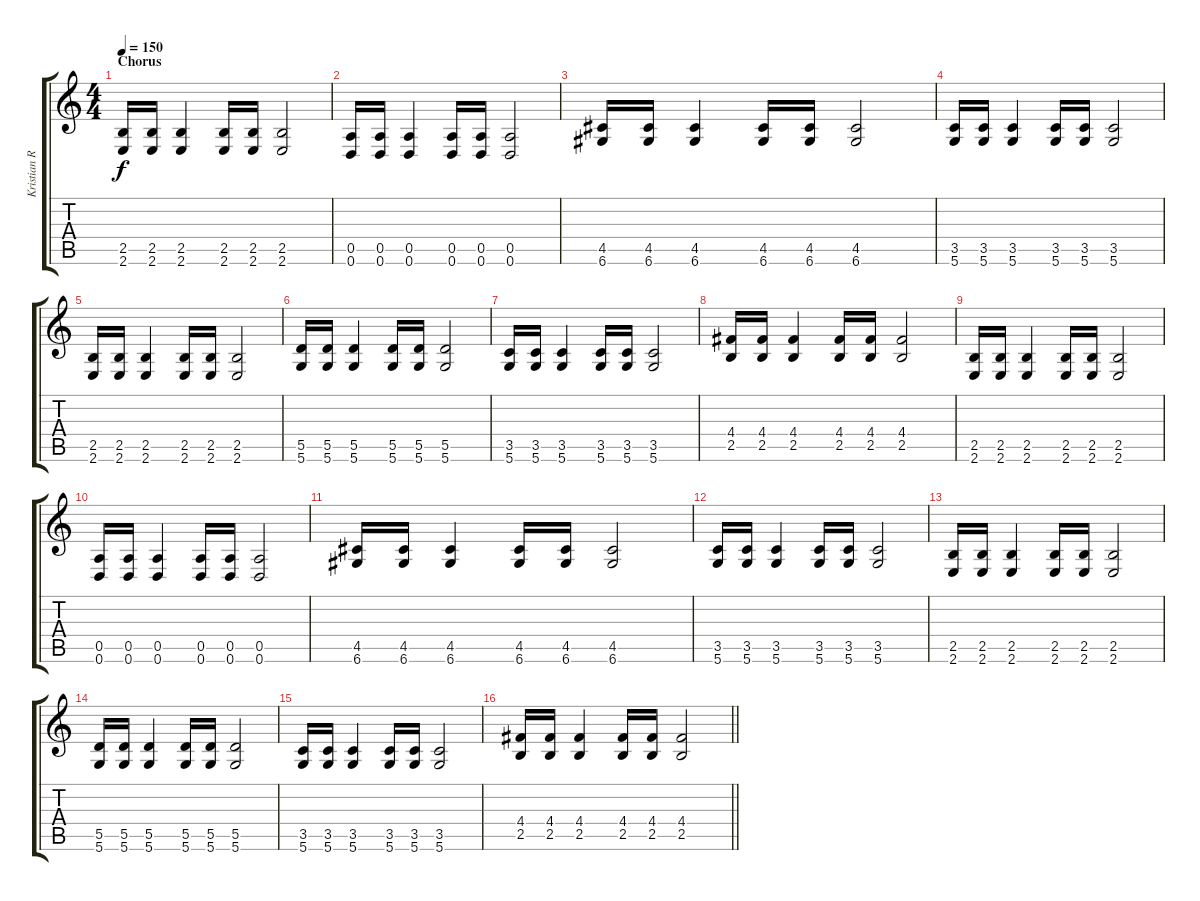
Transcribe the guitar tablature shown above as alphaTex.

\track ("Kristian Ranta" "Kristian R") {instrument distortionguitar}
\staff {score tabs}
\tuning (E4 B3 G3 D3 A2 D2) {hide}
\ts (4 4)
\section ("" "Chorus")
\tempo 150
\clef g2
\ks c
(2.5 2.6).16{dy f} (2.5 2.6).16 (2.5 2.6).4 (2.5 2.6).16 (2.5 2.6).16 (2.5 2.6).2 |
(0.5 0.6).16 (0.5 0.6).16 (0.5 0.6).4 (0.5 0.6).16 (0.5 0.6).16 (0.5 0.6).2 |
(4.5 6.6).16 (4.5 6.6).16 (4.5 6.6).4 (4.5 6.6).16 (4.5 6.6).16 (4.5 6.6).2 |
(3.5 5.6).16 (3.5 5.6).16 (3.5 5.6).4 (3.5 5.6).16 (3.5 5.6).16 (3.5 5.6).2 |
(2.5 2.6).16 (2.5 2.6).16 (2.5 2.6).4 (2.5 2.6).16 (2.5 2.6).16 (2.5 2.6).2 |
(5.5 5.6).16 (5.5 5.6).16 (5.5 5.6).4 (5.5 5.6).16 (5.5 5.6).16 (5.5 5.6).2 |
(3.5 5.6).16 (3.5 5.6).16 (3.5 5.6).4 (3.5 5.6).16 (3.5 5.6).16 (3.5 5.6).2 |
(4.4 2.5).16 (4.4 2.5).16 (4.4 2.5).4 (4.4 2.5).16 (4.4 2.5).16 (4.4 2.5).2 |
(2.5 2.6).16 (2.5 2.6).16 (2.5 2.6).4 (2.5 2.6).16 (2.5 2.6).16 (2.5 2.6).2 |
(0.5 0.6).16 (0.5 0.6).16 (0.5 0.6).4 (0.5 0.6).16 (0.5 0.6).16 (0.5 0.6).2 |
(4.5 6.6).16 (4.5 6.6).16 (4.5 6.6).4 (4.5 6.6).16 (4.5 6.6).16 (4.5 6.6).2 |
(3.5 5.6).16 (3.5 5.6).16 (3.5 5.6).4 (3.5 5.6).16 (3.5 5.6).16 (3.5 5.6).2 |
(2.5 2.6).16 (2.5 2.6).16 (2.5 2.6).4 (2.5 2.6).16 (2.5 2.6).16 (2.5 2.6).2 |
(5.5 5.6).16 (5.5 5.6).16 (5.5 5.6).4 (5.5 5.6).16 (5.5 5.6).16 (5.5 5.6).2 |
(3.5 5.6).16 (3.5 5.6).16 (3.5 5.6).4 (3.5 5.6).16 (3.5 5.6).16 (3.5 5.6).2 |
\barLineRight lightlight
(4.4 2.5).16 (4.4 2.5).16 (4.4 2.5).4 (4.4 2.5).16 (4.4 2.5).16 (4.4 2.5).2
